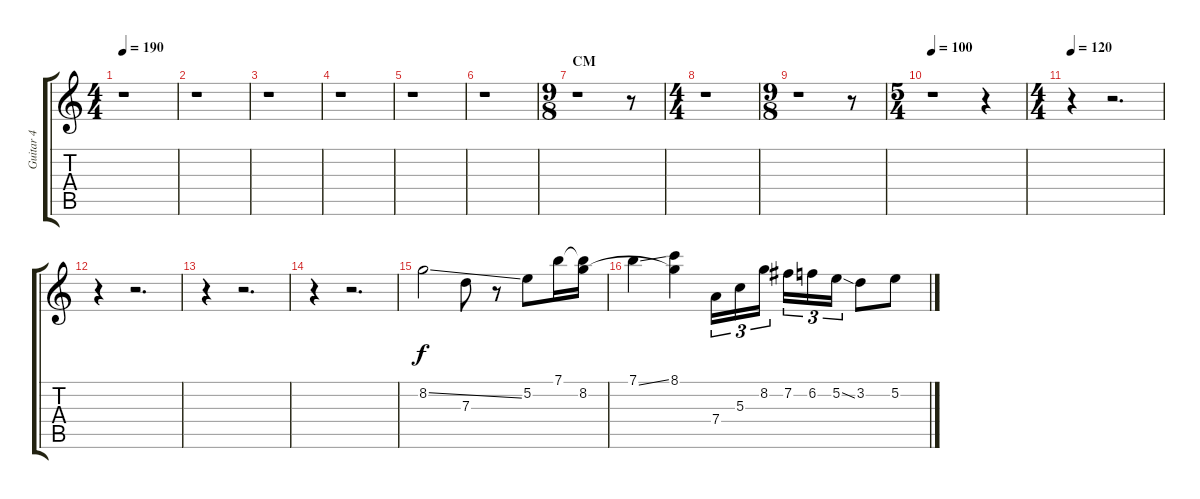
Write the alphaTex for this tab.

\track ("Guitar 4" "Guitar 4") {instrument acousticguitarsteel}
\staff {score tabs}
\tuning (E4 B3 G3 D3 A2 E2) {hide}
\ts (4 4)
\tempo 190
\clef g2
\ks c
r.1{dy f} |
r.1 |
r.1 |
r.1 |
r.1 |
r.1 |
\ts (9 8)
\section ("" "CM")
r.1 r.8 |
\ts (4 4)
r.1 |
\ts (9 8)
r.1 r.8 |
\ts (5 4)
\tempo 100
r.1 r.4 |
\ts (4 4)
\tempo 120
r.4 r.2{d} |
r.4 r.2{d} |
r.4 r.2{d} |
r.4 r.2{d} |
8.2{ss}.2 7.3.8 r.8 5.2.8 7.1.16 (7.1{t} 8.2).16 |
7.1{ss}.4 (8.1 8.2{t}).4 7.4.16{tu (3 2)} 5.3.16{tu (3 2)} 8.2.16{tu (3 2)} 7.2.16{tu (3 2)} 6.2.16{tu (3 2)} 5.2{ss}.16{tu (3 2)} 3.2.8 5.2.8
